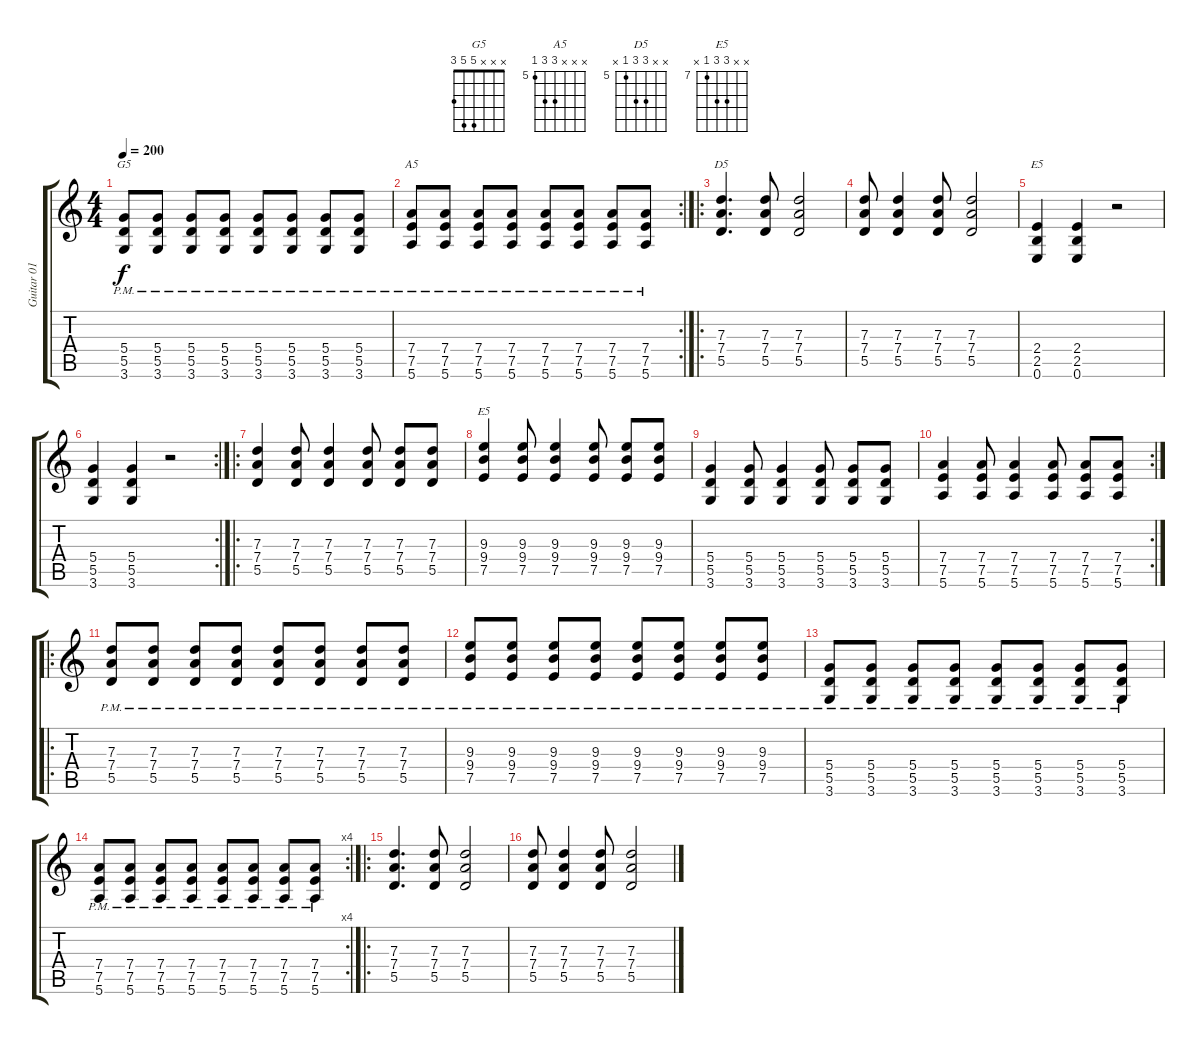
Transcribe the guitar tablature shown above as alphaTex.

\track ("Guitar 01 " "Guitar 01 ") {instrument distortionguitar}
\staff {score tabs}
\tuning (E4 B3 G3 D3 A2 E2) {hide}
\chord ("G5" x x x 5 5 3)
\chord ("A5" x x x 7 7 5) {firstfret 5}
\chord ("D5" x x 7 7 5 x) {firstfret 5}
\chord ("E5" x x x 2 2 0)
\chord ("E5" x x 9 9 7 x) {firstfret 7}
\ts (4 4)
\tempo 200
\clef g2
\ks c
(5.4{pm} 5.5{pm} 3.6{pm}).8{ch "G5" dy f} (5.4{pm} 5.5{pm} 3.6{pm}).8 (5.4{pm} 5.5{pm} 3.6{pm}).8 (5.4{pm} 5.5{pm} 3.6{pm}).8 (5.4{pm} 5.5{pm} 3.6{pm}).8 (5.4{pm} 5.5{pm} 3.6{pm}).8 (5.4{pm} 5.5{pm} 3.6{pm}).8 (5.4{pm} 5.5{pm} 3.6{pm}).8 |
\rc 2
(7.4{pm} 7.5{pm} 5.6{pm}).8{ch "A5"} (7.4{pm} 7.5{pm} 5.6{pm}).8 (7.4{pm} 7.5{pm} 5.6{pm}).8 (7.4{pm} 7.5{pm} 5.6{pm}).8 (7.4{pm} 7.5{pm} 5.6{pm}).8 (7.4{pm} 7.5{pm} 5.6{pm}).8 (7.4{pm} 7.5{pm} 5.6{pm}).8 (7.4{pm} 7.5{pm} 5.6{pm}).8 |
\ro
(7.3 7.4 5.5).4{d ch "D5"} (7.3 7.4 5.5).8 (7.3 7.4 5.5).2 |
(7.3 7.4 5.5).8 (7.3 7.4 5.5).4 (7.3 7.4 5.5).8 (7.3 7.4 5.5).2 |
(2.4 2.5 0.6).4{ch "E5"} (2.4 2.5 0.6).4 r.2 |
\rc 2
(5.4 5.5 3.6).4 (5.4 5.5 3.6).4 r.2 |
\ro
(7.3 7.4 5.5).4 (7.3 7.4 5.5).8 (7.3 7.4 5.5).4 (7.3 7.4 5.5).8 (7.3 7.4 5.5).8 (7.3 7.4 5.5).8 |
(9.3 9.4 7.5).4{ch "E5"} (9.3 9.4 7.5).8 (9.3 9.4 7.5).4 (9.3 9.4 7.5).8 (9.3 9.4 7.5).8 (9.3 9.4 7.5).8 |
(5.4 5.5 3.6).4 (5.4 5.5 3.6).8 (5.4 5.5 3.6).4 (5.4 5.5 3.6).8 (5.4 5.5 3.6).8 (5.4 5.5 3.6).8 |
\rc 2
(7.4 7.5 5.6).4 (7.4 7.5 5.6).8 (7.4 7.5 5.6).4 (7.4 7.5 5.6).8 (7.4 7.5 5.6).8 (7.4 7.5 5.6).8 |
\ro
(7.3{pm} 7.4{pm} 5.5{pm}).8 (7.3{pm} 7.4{pm} 5.5{pm}).8 (7.3{pm} 7.4{pm} 5.5{pm}).8 (7.3{pm} 7.4{pm} 5.5{pm}).8 (7.3{pm} 7.4{pm} 5.5{pm}).8 (7.3{pm} 7.4{pm} 5.5{pm}).8 (7.3{pm} 7.4{pm} 5.5{pm}).8 (7.3{pm} 7.4{pm} 5.5{pm}).8 |
(9.3{pm} 9.4{pm} 7.5{pm}).8 (9.3{pm} 9.4{pm} 7.5{pm}).8 (9.3{pm} 9.4{pm} 7.5{pm}).8 (9.3{pm} 9.4{pm} 7.5{pm}).8 (9.3{pm} 9.4{pm} 7.5{pm}).8 (9.3{pm} 9.4{pm} 7.5{pm}).8 (9.3{pm} 9.4{pm} 7.5{pm}).8 (9.3{pm} 9.4{pm} 7.5{pm}).8 |
(5.4{pm} 5.5{pm} 3.6{pm}).8 (5.4{pm} 5.5{pm} 3.6{pm}).8 (5.4{pm} 5.5{pm} 3.6{pm}).8 (5.4{pm} 5.5{pm} 3.6{pm}).8 (5.4{pm} 5.5{pm} 3.6{pm}).8 (5.4{pm} 5.5{pm} 3.6{pm}).8 (5.4{pm} 5.5{pm} 3.6{pm}).8 (5.4{pm} 5.5{pm} 3.6{pm}).8 |
\rc 4
(7.4{pm} 7.5{pm} 5.6{pm}).8 (7.4{pm} 7.5{pm} 5.6{pm}).8 (7.4{pm} 7.5{pm} 5.6{pm}).8 (7.4{pm} 7.5{pm} 5.6{pm}).8 (7.4{pm} 7.5{pm} 5.6{pm}).8 (7.4{pm} 7.5{pm} 5.6{pm}).8 (7.4{pm} 7.5{pm} 5.6{pm}).8 (7.4{pm} 7.5{pm} 5.6{pm}).8 |
\ro
(7.3 7.4 5.5).4{d} (7.3 7.4 5.5).8 (7.3 7.4 5.5).2 |
(7.3 7.4 5.5).8 (7.3 7.4 5.5).4 (7.3 7.4 5.5).8 (7.3 7.4 5.5).2
